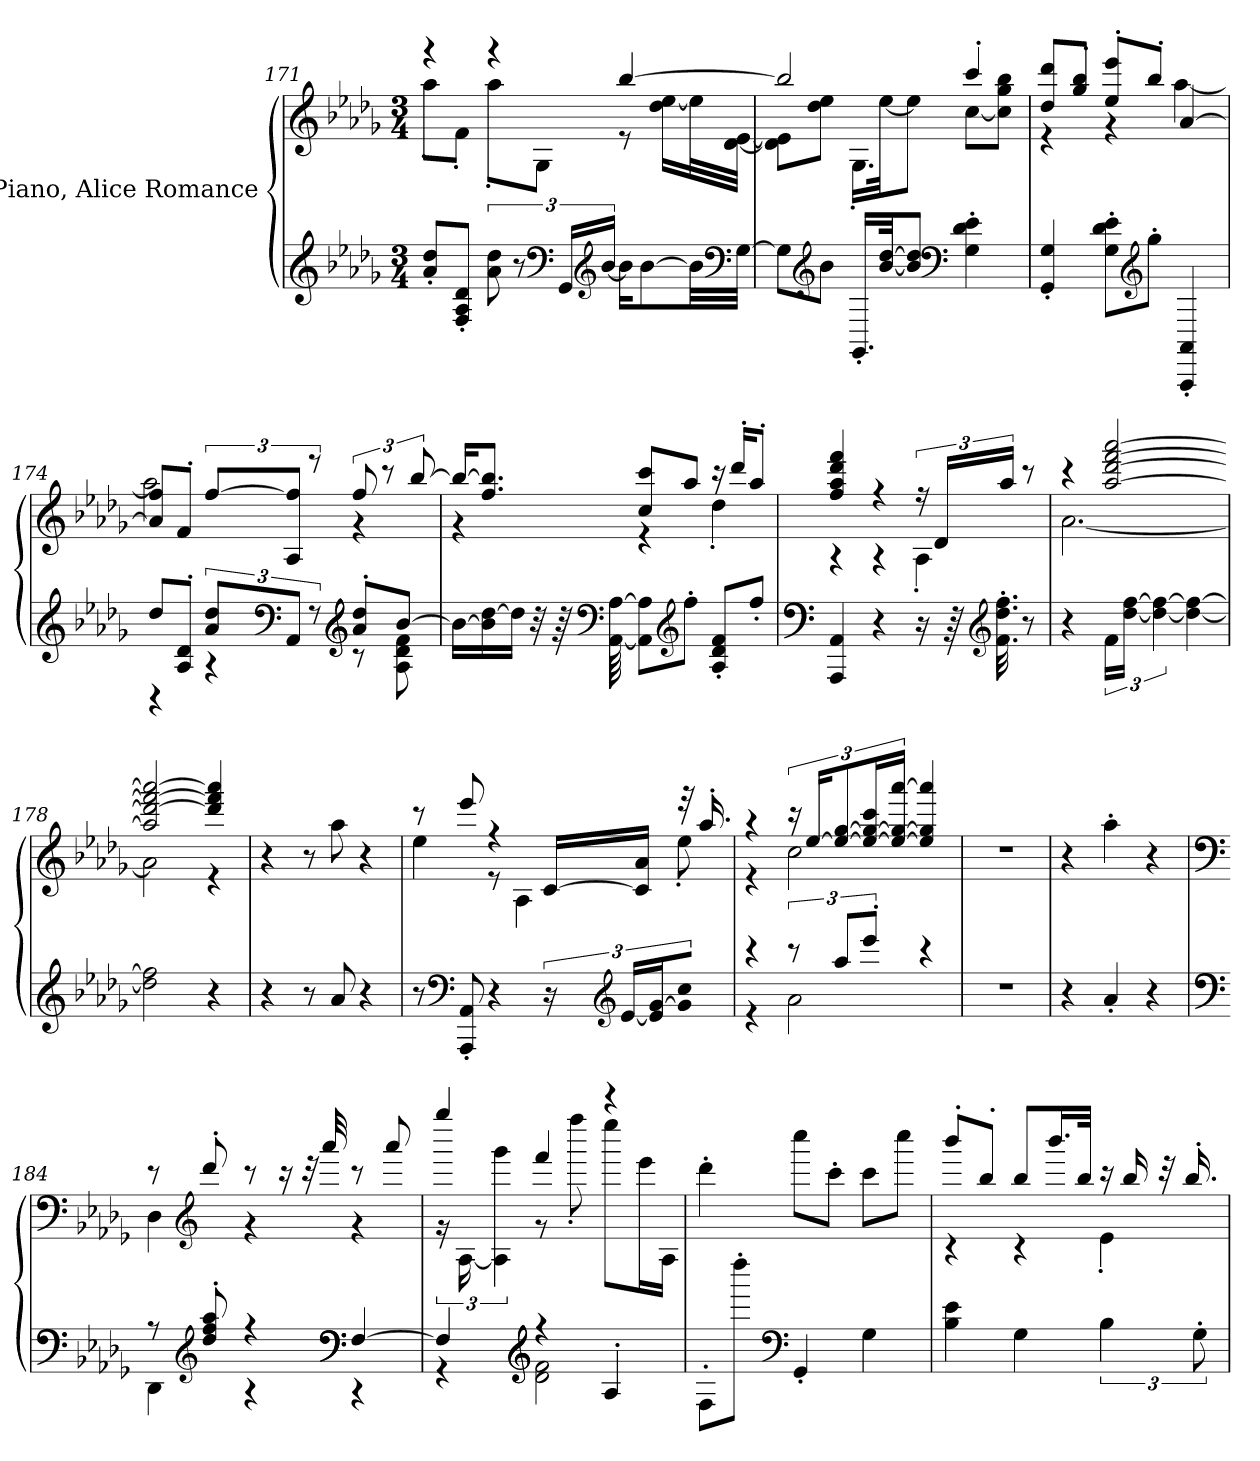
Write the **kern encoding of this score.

**kern	**kern
*part1	*part1
*staff2	*staff1
*I"Piano, Alice Romance	*
!!LO:LB:g=z
*clefG2	*clefG2
*k[b-e-a-d-g-]	*k[b-e-a-d-g-]
*M3/4	*M3/4
=171	=171
*	*^
8a-/' 8dd-/'L	4r	8aa-'\L
8F/' 8A-/' 8d-/'J	.	8f'\J
12a-\ 12dd-\	4r	8aa-'\L
12r	.	.
.	.	8G-\J
*clefF4	*	*
24GG-/LL	.	.
*clefG2	*	*
[24b-/JJ	.	.
16b-\KL]	[4bb-/	8r
[8b-\	.	.
.	.	16dd-\ [16ee-\LL
32b-\LL]	.	32ee-\L]
*clefF4	*	*
[32G-\JJJ	.	[32d-\ [32e-\JJJ
=172	=172	=172
8G-\L]	2bb-/]	8d-\] 8e-\]L
*clefG2	*	*
8b-\J	.	8dd-\ 8ee-\J
16.GG-'/LL	.	16.G-'\LL
[32b-/ [32dd-/JK	.	[32ee-\JK
8b-/] 8dd-/]J	.	8ee-\J]
*clefF4	*	*
4G-\' 4d-\' 4e-\'	4ccc'/	[8cc\L
.	.	8cc\] 8gg-\ 8bb-\J
=173	=173	=173
4GG-/' 4G-/'	8dd-/ 8ddd-/L	4r
.	8gg-/' 8bb-/'J	.
8G-\' 8d-\' 8e-\'L	8ee-/' 8eee-/'L	4r
*clefG2	*	*
8gg-'\J	8bb-'/J	.
4AAA-/' 4AA-/'	[4a-/	[4aa-\
!!LO:LB:g=z	!!
=174	=174	=174
*^	*	*
8dd-/L	4r	8a-/] 8ff/L	2aa-\]
8A-/' 8d-/'J	.	8f'/J	.
12a-/ 12dd-/L	4r	[12ff/L	.
*clefF4	*	*	*
12AA-/J	.	12A-/ 12ff/]J	.
12r	.	12r	.
*clefG2	*	*	*
8a-/' 8dd-/'L	8r	12ff/	4r
.	.	12r	.
[8b-/J	8A-\ 8d-\ 8f\	.	.
.	.	[12bb-/	.
*v	*v	*	*
=175	=175	=175
16b-\LL_	16bb-/KL_	4r
16b-\] [16dd-\	8.ff/ 8.bb-/]J	.
16dd-\JJ]	.	.
32r	.	.
64r	.	.
*clefF4	*	*
[64AA-\ [64A-\	.	.
8AA-\] 8A-\]L	8cc/ 8ccc/L	4r
*clefG2	*	*
8ff'\J	8aa-/J	.
8A-/' 8d-/' 8f/'L	16r	4dd-'\
.	16ddd-'/KL	.
8ff'/J	8aa-'/J	.
=176	=176	=176
*clefF4	*	*
4AAA-/ 4AA-/	4ff/ 4aa-/ 4ddd-/ 4fff/	4r
4r	4r	4r
16r	24r	4A-'\
.	24d-/LL	.
64r	.	.
*clefG2	*	*
32.f\' 32.dd-\' 32.ff\'	.	.
.	24aa-/JJ	.
8r	8r	.
!!LO:PB:g=z	!!
=177	=177	=177
4r	4r	[2.a-\
24f\LL	[2aa-/ [2ddd-/ [2fff/ [2aaa-/	.
[24dd-\ [24ff\JJ	.	.
6dd-\_ 6ff\_	.	.
4dd-\_ 4ff\_	.	.
=178	=178	=178
2dd-\] 2ff\]	2aa-/] 2ddd-/_ 2fff/_ 2aaa-/_	2a-\]
4r	4ddd-/] 4fff/] 4aaa-/]	4r
*	*v	*v
=179	=179
4r	4r
8r	8r
8a-/	8aa-\
4r	4r
=180	=180
*	*^
8r	8r	4ee-\
*clefF4	*	*
8AAA-/' 8AA-/'	8eee-/	.
4r	4r	8r
.	.	4A-\
24r	[16c/LL	.
*clefG2	*	*
[24e-/LL	.	.
.	16c/] 16a-/JJ	.
24e-/] [24g-/J	.	.
8g-/] 8cc/J	32r	8ee-'\
.	16.aa-'/	.
=181	=181	=181
*^	*	*
4r	4r	4r	4r
12r	2a-\	24r	2cc\
.	.	[24ee-/KL	.
12aa-/L	.	12ee-/_ [12gg-/	.
12eee-'/J	.	24ee-/_ 24gg-/_ 24ccc/L	.
.	.	24ee-/_ 24gg-/_ [24aaa-/JJ	.
4r	.	4ee-/] 4gg-/] 4aaa-/]	.
*v	*v	*	*
*	*v	*v
!!LO:LB:g=z
=182	=182
2.r	2.r
=183	=183
4r	4r
4a-'/	4aa-'\
4r	4r
=184	=184
*clefF4	*clefF4
*^	*^
8r	4DD-\	8r	4D-\
*clefG2	*	*clefG2	*
8dd-/' 8ff/' 8aa-/'	.	8ddd-'/	.
4r	4r	8r	4r
.	.	16r	.
.	.	32r	.
.	.	32aaa-/	.
*clefF4	*	*	*
[4F/	4r	8r	4r
.	.	8aaa-/	.
=185	=185	=185	=185
4F/]	4r	4gggg-/	24r
.	.	.	[24A-\
.	.	.	6A-\] 6ggg-\
*clefG2	*	*	*
4r	2d-\ 2f\	4fff/	8r
.	.	.	8ffff'\
4A-'/	.	4r	8eeee-\L
.	.	.	16eee-\L
.	.	.	16A-\JJ
*v	*v	*	*
*	*v	*v
=186	=186
8F'\L	4ddd-'\
8dddd-'\J	.
*clefF4	*
4GG-'/	8cccc\L
.	8ccc'\J
4G-\	8ccc\L
.	8cccc\J
!!LO:LB:g=z
=187	=187
*	*^
4B-\ 4e-\	8bbb-'/L	4r
.	8bb-'/J	.
4G-\	8bb-/L	4r
.	16.bbb-/L	.
.	32bb-/JJk	.
6B-\	16r	4e-'\
.	16bb-/	.
.	32r	.
.	16.bb-'/	.
12G-'\	.	.
*	*v	*v
=	=
*-	*-
